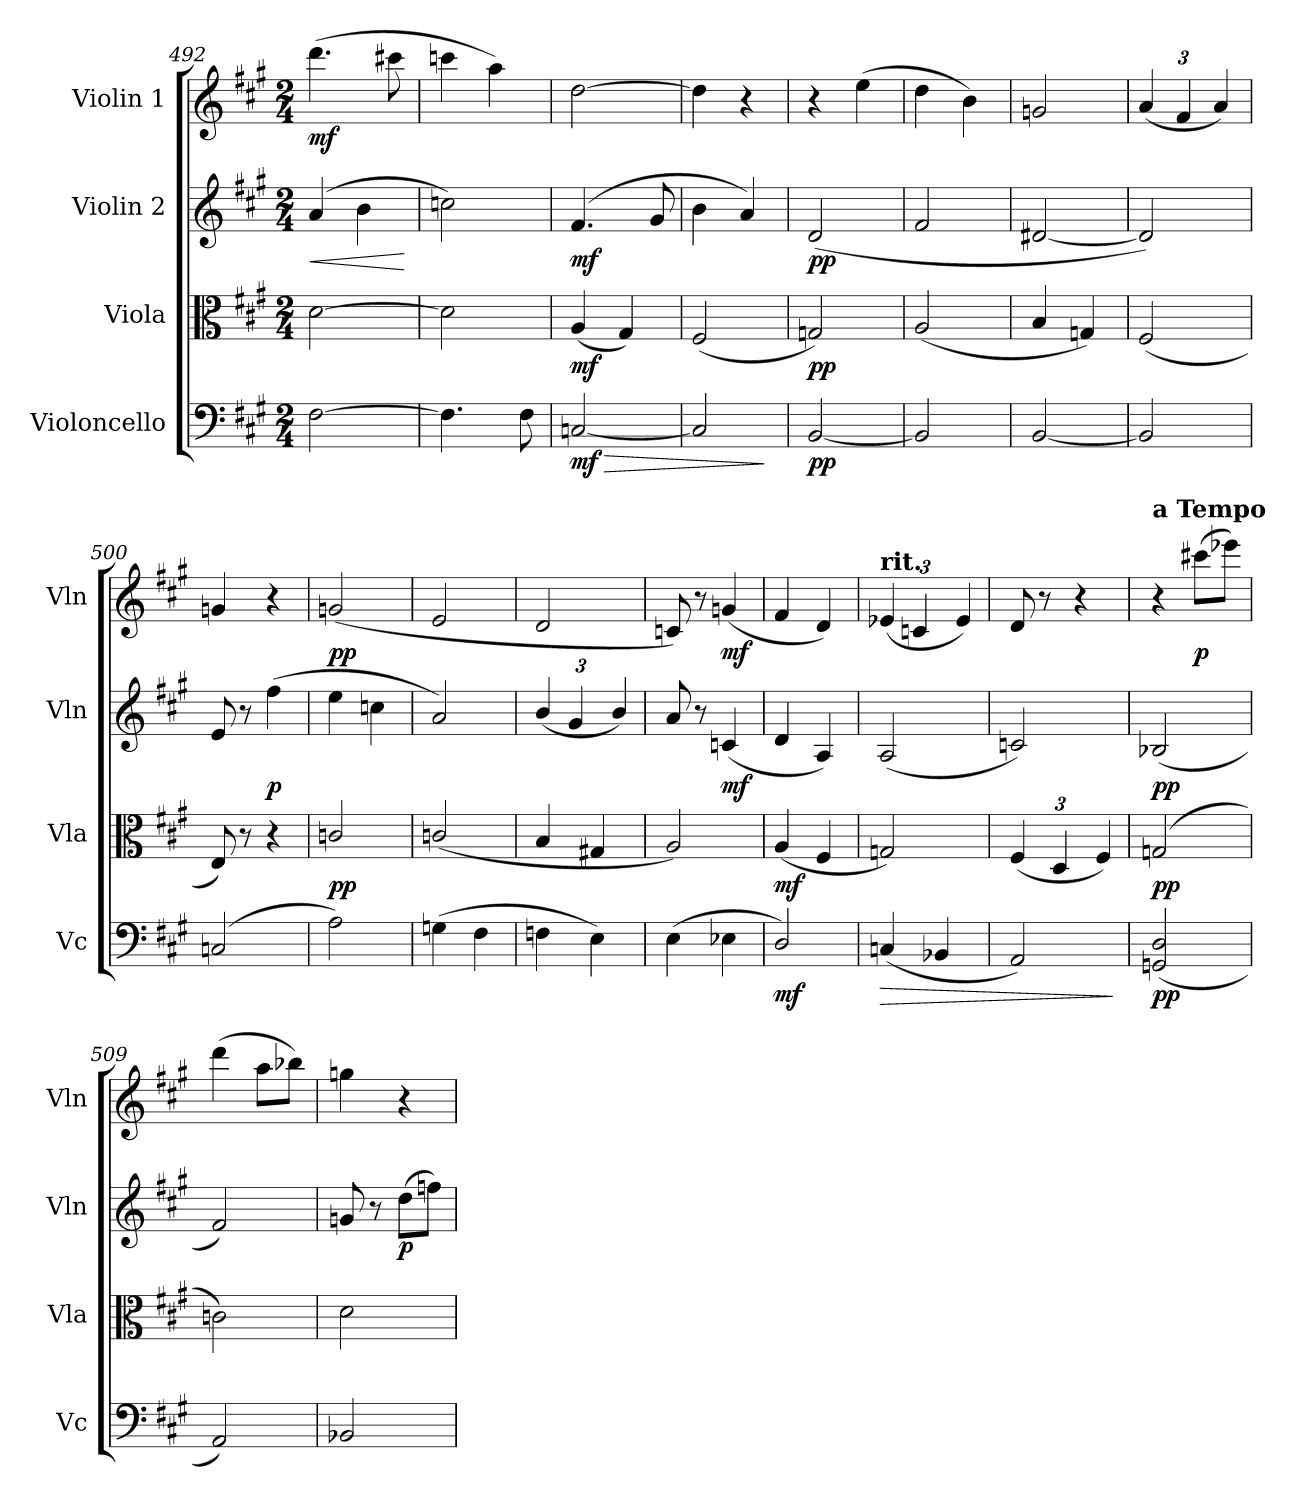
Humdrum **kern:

**kern	**dynam	**kern	**dynam	**kern	**dynam	**kern	**dynam
*part4	*part4	*part3	*part3	*part2	*part2	*part1	*part1
*staff4	*staff4	*staff3	*staff3	*staff2	*staff2	*staff1	*staff1
*I"Violoncello	*	*I"Viola	*	*I"Violin 2	*	*I"Violin 1	*
*I'Vc	*	*I'Vla	*	*I'Vln	*	*I'Vln	*
*clefF4	*	*clefC3	*	*clefG2	*	*clefG2	*
*k[f#c#g#]	*	*k[f#c#g#]	*	*k[f#c#g#]	*	*k[f#c#g#]	*
*M2/4	*	*M2/4	*	*M2/4	*	*M2/4	*
=492	=492	=492	=492	=492	=492	=492	=492
!	!	!	!	!	!LO:HP:b	!	!LO:DY:b
[2F#\	.	[2d\	.	(>4a/	<	(>4.ddd\	mf
.	.	.	.	4b\	.	.	.
.	.	.	.	.	.	8ccc#X\	.
.	.	.	.	.	[	.	.
=493	=493	=493	=493	=493	=493	=493	=493
4.F#\]	.	2d\]	.	2ccn\)	.	4cccn\	.
.	.	.	.	.	.	4aa\)	.
8F#\	.	.	.	.	.	.	.
!!LO:LB:g=z
=494	=494	=494	=494	=494	=494	=494	=494
!	!LO:HP:b	!	!	!	!	!	!
!	!LO:DY:n=1:b	!	!LO:DY:b	!	!LO:DY:b	!	!
[2Cn/	> mf	(<4A/	mf	(>4.f#/	mf	[2dd\	.
.	.	4G#/)	.	.	.	.	.
.	.	.	.	8g#/	.	.	.
=495	=495	=495	=495	=495	=495	=495	=495
2C/]	.	(<2F#/	.	4b\	.	4dd\]	.
.	.	.	.	4a/)	.	4r	.
.	]	.	.	.	.	.	.
=496	=496	=496	=496	=496	=496	=496	=496
!	!LO:DY:b	!	!LO:DY:b	!	!LO:DY:b	!	!
[2BB/	pp	2Gn/)	pp	(<2d/	pp	4r	.
!	!	!	!	!	!	!	!LO:DY:b
.	.	.	.	.	.	(>4ee\	other-dynamics
=497	=497	=497	=497	=497	=497	=497	=497
2BB/]	.	(<2A/	.	2f#/	.	4dd\	.
.	.	.	.	.	.	4b\)	.
=498	=498	=498	=498	=498	=498	=498	=498
[2BB/	.	4B/	.	[2d#X/	.	2gn/	.
.	.	4Gn/)	.	.	.	.	.
=499	=499	=499	=499	=499	=499	=499	=499
*	*	*	*	*	*	*Xbrackettup	*
2BB/]	.	(<2F#/	.	2d#/])	.	(<6a/	.
.	.	.	.	.	.	6f#/	.
.	.	.	.	.	.	6a/)	.
=500	=500	=500	=500	=500	=500	=500	=500
(>2Cn/	.	8E/)	.	8e/	.	4gn/	.
.	.	8r	.	8r	.	.	.
!	!	!	!	!	!LO:DY:b	!	!
.	.	4r	.	(>4ff#\	p	4r	.
=501	=501	=501	=501	=501	=501	=501	=501
!	!	!	!LO:DY:b	!	!	!	!LO:DY:b
2A\)	.	2cn/	pp	4ee\	.	(>2gn/	pp
.	.	.	.	4ccn\	.	.	.
=502	=502	=502	=502	=502	=502	=502	=502
(>4Gn\	.	(>2cn/	.	2a/)	.	2e/	.
4F#\	.	.	.	.	.	.	.
=503	=503	=503	=503	=503	=503	=503	=503
*	*	*	*	*Xbrackettup	*	*	*
4Fn\	.	4B/	.	(<6b/	.	2d/	.
.	.	.	.	6g#/	.	.	.
4E\)	.	4G#X/	.	.	.	.	.
.	.	.	.	6b/)	.	.	.
=504	=504	=504	=504	=504	=504	=504	=504
(>4E\	.	2A/)	.	8a/	.	8cn/)	.
.	.	.	.	8r	.	8r	.
!	!	!	!	!	!LO:DY:b	!	!LO:DY:b
4E-X\	.	.	.	(<4cn/	mf	(<4gn/	mf
=505	=505	=505	=505	=505	=505	=505	=505
!	!LO:DY:b	!	!LO:DY:b	!	!	!	!
2D/)	mf	(<4A/	mf	4d/	.	4f#/	.
.	.	4F#/	.	4A/)	.	4d/)	.
=506	=506	=506	=506	=506	=506	=506	=506
!	!	!	!	!	!	!LO:TX:a:B:t=rit.	!
!	!LO:HP:b	!	!	!	!	!	!
(<4Cn/	>	2Gn/)	.	(<2A/	.	(<6e-X/	.
.	.	.	.	.	.	6cn/	.
4BB-X/	.	.	.	.	.	.	.
.	.	.	.	.	.	6e-/)	.
=507	=507	=507	=507	=507	=507	=507	=507
*	*	*Xbrackettup	*	*	*	*	*
2AA/)	.	(<6F#/	.	2cn/)	.	8d/	.
.	.	.	.	.	.	8r	.
.	.	6D/	.	.	.	.	.
.	.	.	.	.	.	4r	.
.	.	6F#/)	.	.	.	.	.
.	]	.	.	.	.	.	.
=508	=508	=508	=508	=508	=508	=508	=508
!	!	!	!	!	!	!LO:TX:a:B:t=a Tempo	!
!	!LO:DY:b	!	!LO:DY:b	!	!LO:DY:b	!	!
(<2GGn/ 2D/	pp	(<2Gn/	pp	(<2B-X/	pp	4r	.
!	!	!	!	!	!	!	!LO:DY:b
.	.	.	.	.	.	(>8ccc#X\L	p
.	.	.	.	.	.	8eee-X\J)	.
=509	=509	=509	=509	=509	=509	=509	=509
2AA/)	.	2cn\)	.	2f#/)	.	(>4ddd\	.
.	.	.	.	.	.	8aa\L	.
.	.	.	.	.	.	8bb-X\J)	.
!!LO:PB:g=z
=510	=510	=510	=510	=510	=510	=510	=510
2BB-X/	.	2d\	.	8gn/	.	4ggn\	.
.	.	.	.	8r	.	.	.
!	!	!	!	!	!LO:DY:b	!	!
.	.	.	.	(>8dd\L	p	4r	.
.	.	.	.	8ffn\J)	.	.	.
=	=	=	=	=	=	=	=
*-	*-	*-	*-	*-	*-	*-	*-
